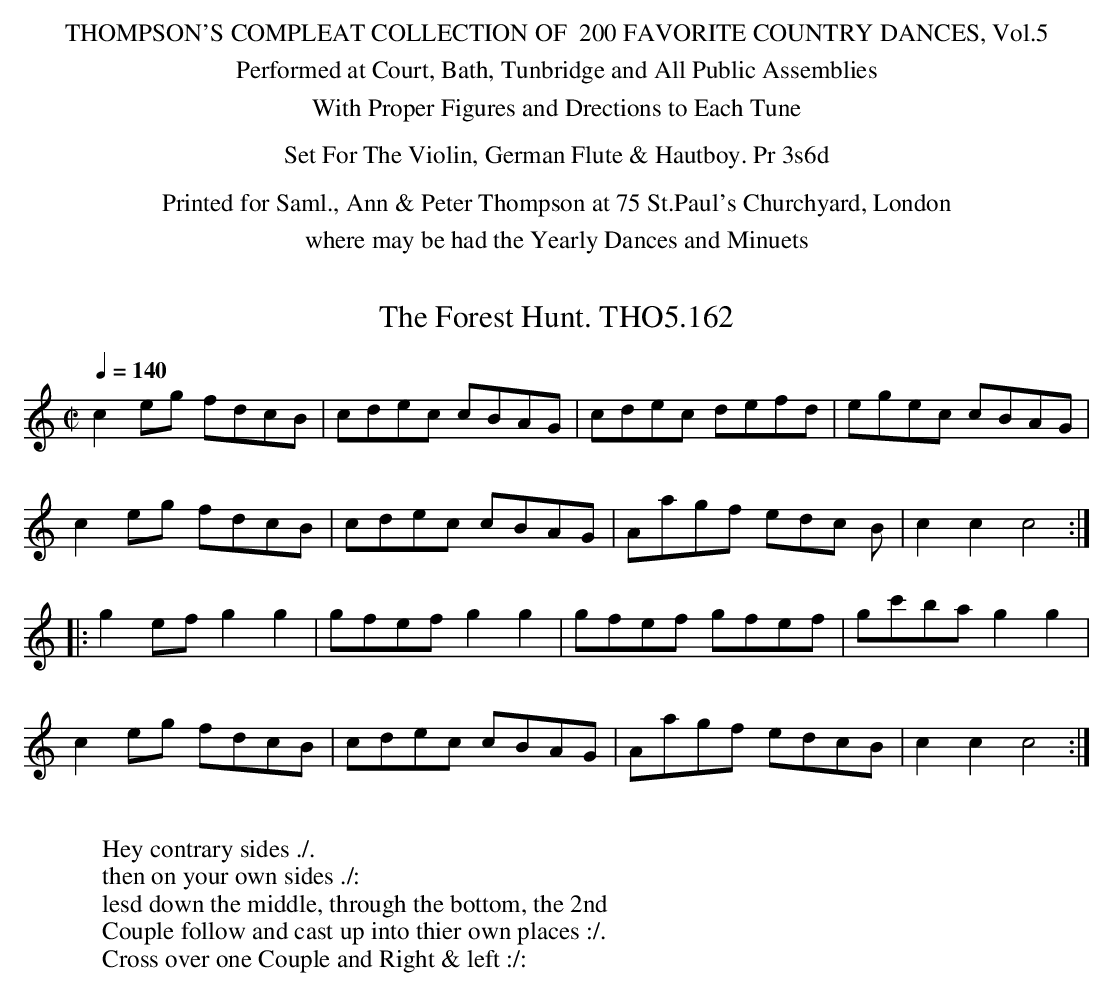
X:1
T:Forest Hunt. THO5.162, The
M:C|
L:1/8
Q:1/4=140
K:C
c2 eg fdcB|cdec cBAG|cdec defd|egec cBAG|
c2 eg fdcB|cdec cBAG|Aagf edc B|c2c2 c4:|
|:g2ef g2g2|gfef g2g2|gfef gfef|gc'ba g2g2|
c2 eg fdcB|cdec cBAG|Aagf edcB|c2c2 c4:|
W:
W:Hey contrary sides ./.
W:then on your own sides ./:
W:lesd down the middle, through the bottom, the 2nd
W:Couple follow and cast up into thier own places :/.
W:Cross over one Couple and Right & left :/:
